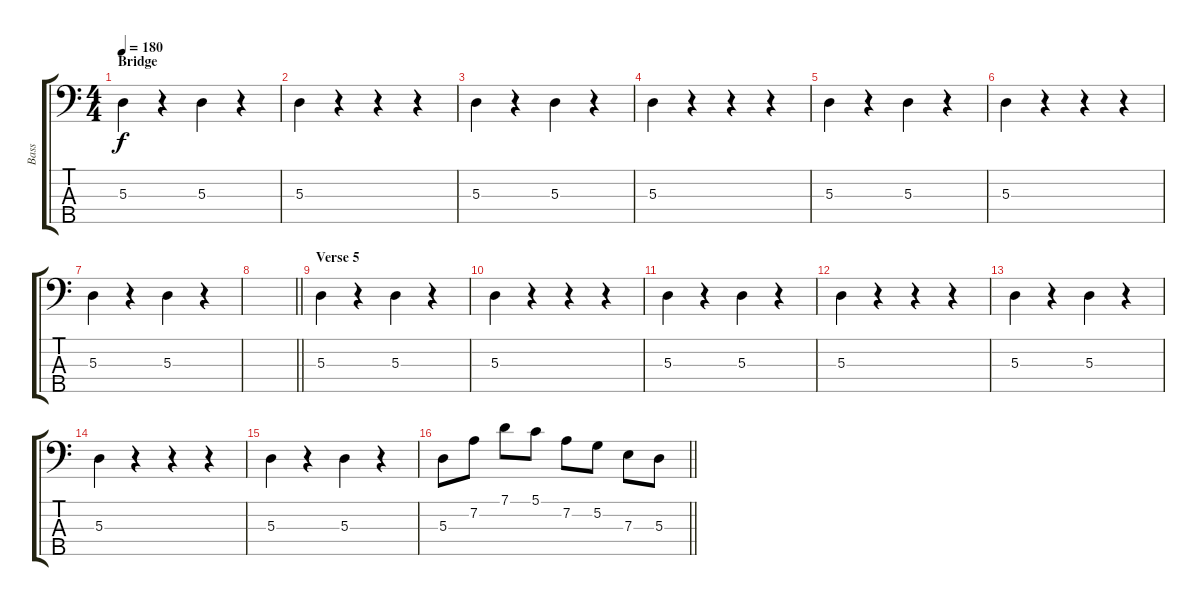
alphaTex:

\track ("Bass" "Bass") {instrument electricbassfinger}
\staff {score tabs}
\tuning (G2 D2 A1 E1 B0) {hide}
\ts (4 4)
\section ("" "Bridge")
\tempo 180
\clef f4
\ks c
5.3.4{dy f} r.4 5.3.4 r.4 |
5.3.4 r.4 r.4 r.4 |
5.3.4 r.4 5.3.4 r.4 |
5.3.4 r.4 r.4 r.4 |
5.3.4 r.4 5.3.4 r.4 |
5.3.4 r.4 r.4 r.4 |
5.3.4 r.4 5.3.4 r.4 |
\barLineRight lightlight
|
\section ("" "Verse 5")
5.3.4 r.4 5.3.4 r.4 |
5.3.4 r.4 r.4 r.4 |
5.3.4 r.4 5.3.4 r.4 |
5.3.4 r.4 r.4 r.4 |
5.3.4 r.4 5.3.4 r.4 |
5.3.4 r.4 r.4 r.4 |
5.3.4 r.4 5.3.4 r.4 |
\barLineRight lightlight
5.3.8 7.2.8 7.1.8 5.1.8 7.2.8 5.2.8 7.3.8 5.3.8
